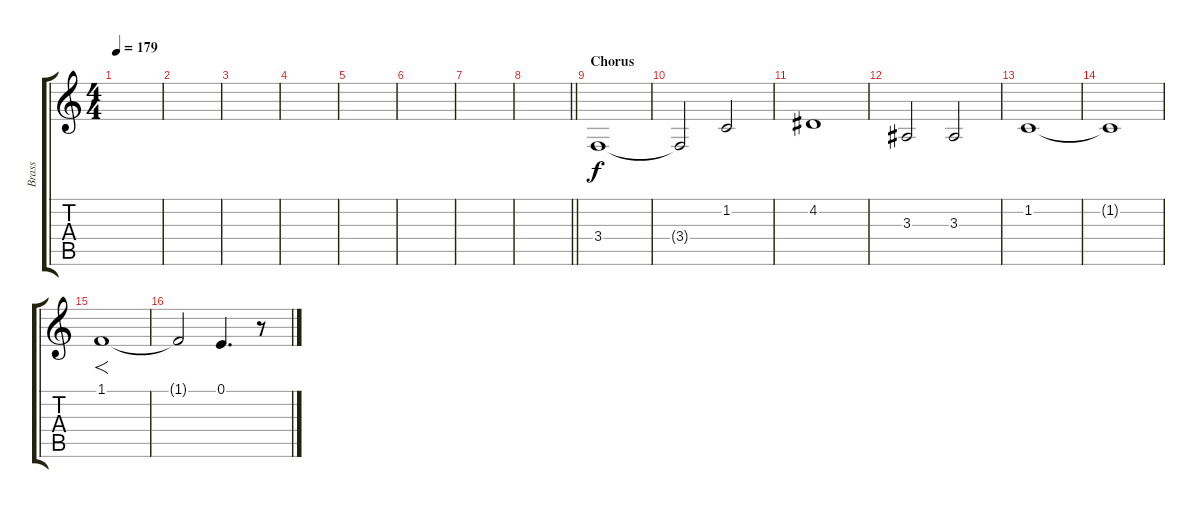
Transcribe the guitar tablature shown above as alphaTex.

\track ("Brass" "Brass") {instrument frenchhorn}
\staff {score tabs}
\tuning (E4 B3 G3 D3 A2 E2) {hide}
\ts (4 4)
\tempo 179
\clef g2
\ks c
|
|
|
|
|
|
|
\barLineRight lightlight
|
\section ("" "Chorus")
3.4.1 |
3.4{t}.2 1.2.2 |
4.2.1 |
3.3.2 3.3.2 |
1.2.1 |
1.2{t}.1 |
1.1.1{f} |
1.1{t}.2 0.1.4{d} r.8
